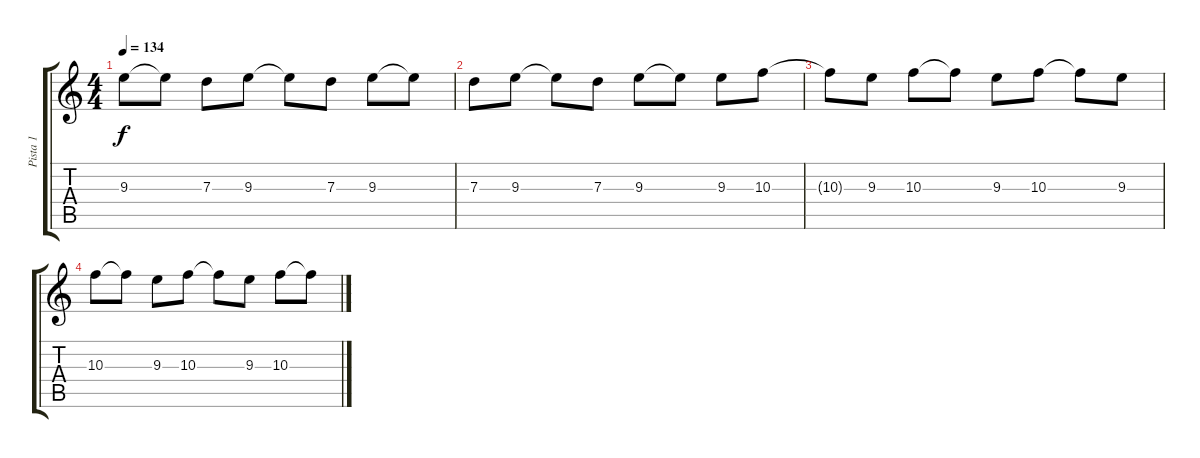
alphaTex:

\track ("Pista 1" "Pista 1") {instrument overdrivenguitar}
\staff {score tabs}
\tuning (E4 B3 G3 D3 A2 E2) {hide}
\ts (4 4)
\tempo 134
\clef g2
\ks c
9.3.8{dy f} 9.3{t}.8 7.3.8 9.3.8 9.3{t}.8 7.3.8 9.3.8 9.3{t}.8 |
7.3.8 9.3.8 9.3{t}.8 7.3.8 9.3.8 9.3{t}.8 9.3.8 10.3.8 |
10.3{t}.8 9.3.8 10.3.8 10.3{t}.8 9.3.8 10.3.8 10.3{t}.8 9.3.8 |
10.3.8 10.3{t}.8 9.3.8 10.3.8 10.3{t}.8 9.3.8 10.3.8 10.3{t}.8
